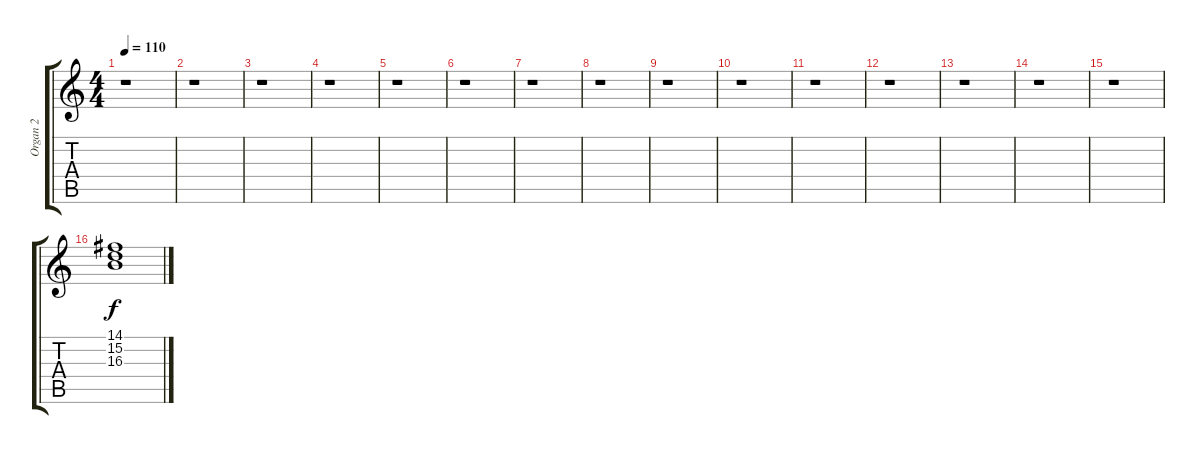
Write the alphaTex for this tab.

\track ("Organ 2" "Organ 2") {instrument percussiveorgan}
\staff {score tabs}
\tuning (E4 B3 G3 D3 A2 E2) {hide}
\ts (4 4)
\tempo 110
\clef g2
\ks c
r.1{dy f} |
r.1 |
r.1 |
r.1 |
r.1 |
r.1 |
r.1 |
r.1 |
r.1 |
r.1 |
r.1 |
r.1 |
r.1 |
r.1 |
r.1 |
(14.1 15.2 16.3).1{volume 15}
